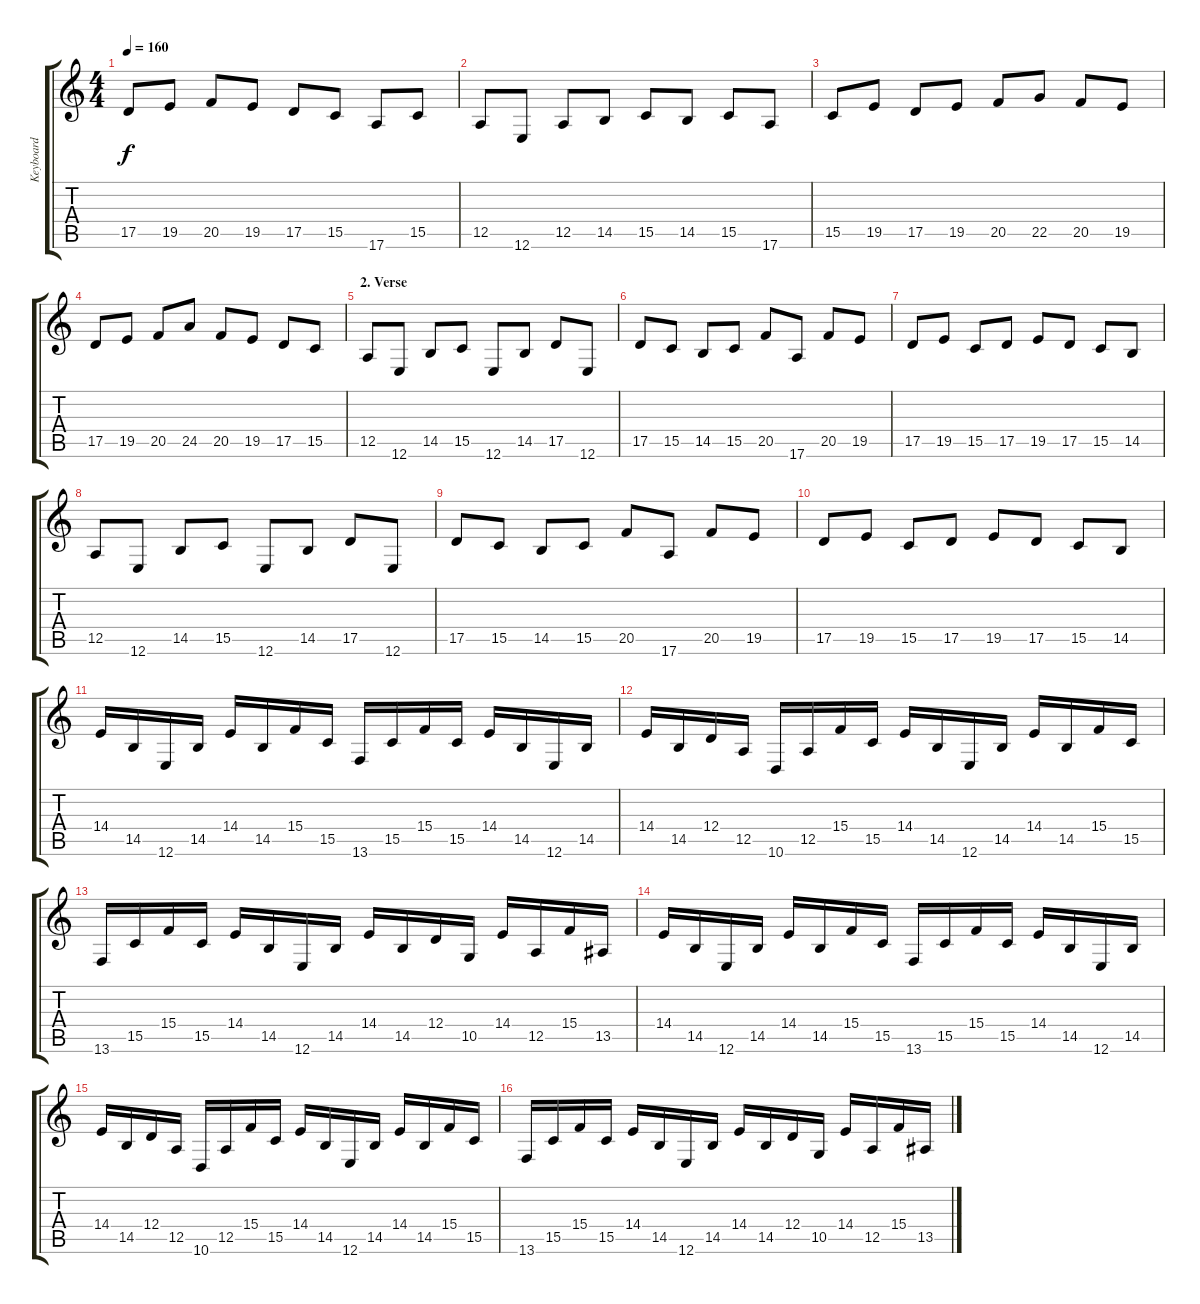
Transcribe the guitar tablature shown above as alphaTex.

\track ("Keyboard" "Keyboard") {instrument pad1newage}
\staff {score tabs}
\tuning (E4 B3 G3 D3 A2 E2) {hide}
\ts (4 4)
\tempo 160
\clef g2
\ks c
17.5.8{dy f} 19.5.8 20.5.8 19.5.8 17.5.8 15.5.8 17.6.8 15.5.8 |
12.5.8 12.6.8 12.5.8 14.5.8 15.5.8 14.5.8 15.5.8 17.6.8 |
15.5.8 19.5.8 17.5.8 19.5.8 20.5.8 22.5.8 20.5.8 19.5.8 |
17.5.8 19.5.8 20.5.8 24.5.8 20.5.8 19.5.8 17.5.8 15.5.8 |
\section ("" "2. Verse")
12.5.8 12.6.8 14.5.8 15.5.8 12.6.8 14.5.8 17.5.8 12.6.8 |
17.5.8 15.5.8 14.5.8 15.5.8 20.5.8 17.6.8 20.5.8 19.5.8 |
17.5.8 19.5.8 15.5.8 17.5.8 19.5.8 17.5.8 15.5.8 14.5.8 |
12.5.8 12.6.8 14.5.8 15.5.8 12.6.8 14.5.8 17.5.8 12.6.8 |
17.5.8 15.5.8 14.5.8 15.5.8 20.5.8 17.6.8 20.5.8 19.5.8 |
17.5.8 19.5.8 15.5.8 17.5.8 19.5.8 17.5.8 15.5.8 14.5.8 |
14.4.16 14.5.16 12.6.16 14.5.16 14.4.16 14.5.16 15.4.16 15.5.16 13.6.16 15.5.16 15.4.16 15.5.16 14.4.16 14.5.16 12.6.16 14.5.16 |
14.4.16 14.5.16 12.4.16 12.5.16 10.6.16 12.5.16 15.4.16 15.5.16 14.4.16 14.5.16 12.6.16 14.5.16 14.4.16 14.5.16 15.4.16 15.5.16 |
13.6.16 15.5.16 15.4.16 15.5.16 14.4.16 14.5.16 12.6.16 14.5.16 14.4.16 14.5.16 12.4.16 10.5.16 14.4.16 12.5.16 15.4.16 13.5.16 |
14.4.16 14.5.16 12.6.16 14.5.16 14.4.16 14.5.16 15.4.16 15.5.16 13.6.16 15.5.16 15.4.16 15.5.16 14.4.16 14.5.16 12.6.16 14.5.16 |
14.4.16 14.5.16 12.4.16 12.5.16 10.6.16 12.5.16 15.4.16 15.5.16 14.4.16 14.5.16 12.6.16 14.5.16 14.4.16 14.5.16 15.4.16 15.5.16 |
13.6.16 15.5.16 15.4.16 15.5.16 14.4.16 14.5.16 12.6.16 14.5.16 14.4.16 14.5.16 12.4.16 10.5.16 14.4.16 12.5.16 15.4.16 13.5.16
